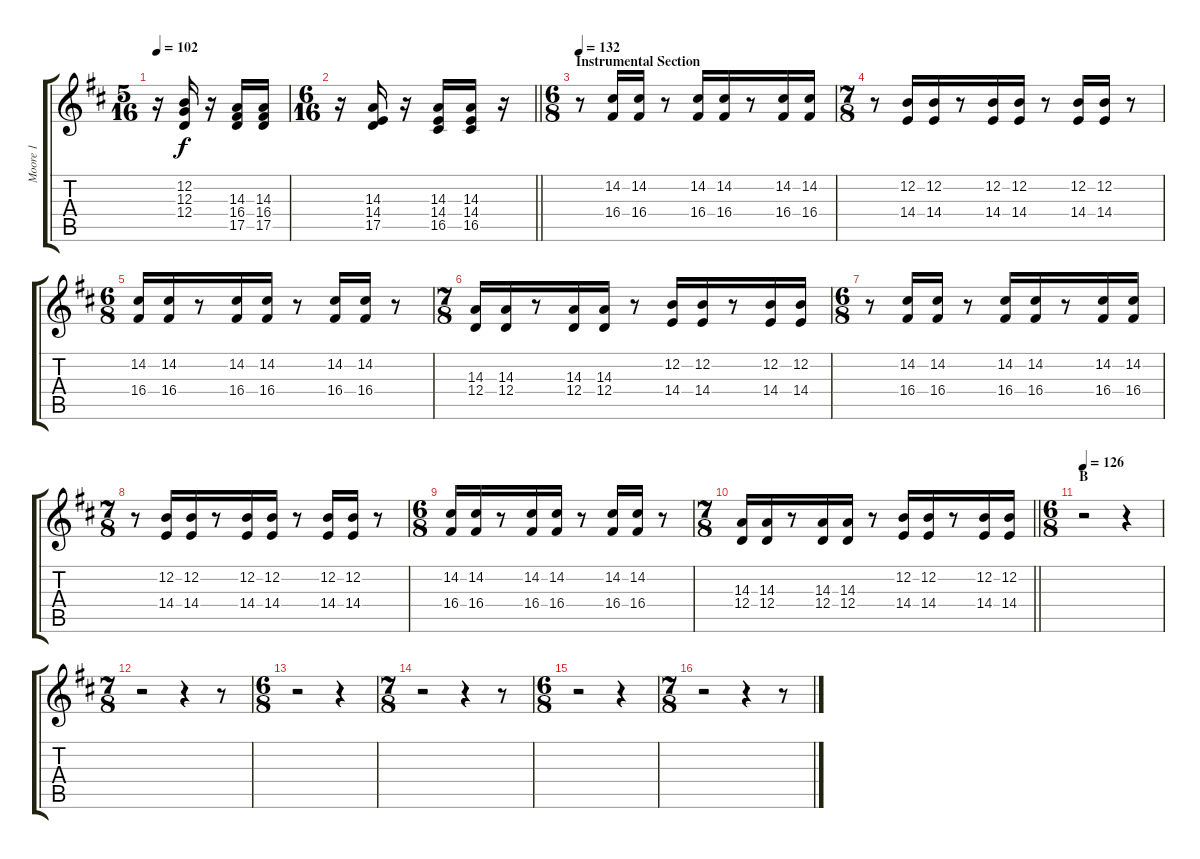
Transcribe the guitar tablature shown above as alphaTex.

\track ("Moore 1" "Moore 1") {instrument stringensemble1}
\staff {score tabs}
\tuning (E4 B3 G3 D3 A2 E2) {hide}
\ts (5 16)
\tempo 102
\clef g2
\ks bminor
r.16{dy f} (12.2 12.3 12.4).16 r.16 (14.3 16.4 17.5).16 (14.3 16.4 17.5).16 |
\ts (6 16)
\barLineRight lightlight
r.16 (14.3 14.4 17.5).16 r.16 (14.3 14.4 16.5).16 (14.3 14.4 16.5).16 r.16 |
\ts (6 8)
\section ("" "Instrumental Section")
\tempo 132
r.8 (14.2 16.4).16 (14.2 16.4).16 r.8 (14.2 16.4).16 (14.2 16.4).16 r.8 (14.2 16.4).16 (14.2 16.4).16 |
\ts (7 8)
r.8 (12.2 14.4).16 (12.2 14.4).16 r.8 (12.2 14.4).16 (12.2 14.4).16 r.8 (12.2 14.4).16 (12.2 14.4).16 r.8 |
\ts (6 8)
(14.2 16.4).16 (14.2 16.4).16 r.8 (14.2 16.4).16 (14.2 16.4).16 r.8 (14.2 16.4).16 (14.2 16.4).16 r.8 |
\ts (7 8)
(14.3 12.4).16 (14.3 12.4).16 r.8 (14.3 12.4).16 (14.3 12.4).16 r.8 (12.2 14.4).16 (12.2 14.4).16 r.8 (12.2 14.4).16 (12.2 14.4).16 |
\ts (6 8)
r.8 (14.2 16.4).16 (14.2 16.4).16 r.8 (14.2 16.4).16 (14.2 16.4).16 r.8 (14.2 16.4).16 (14.2 16.4).16 |
\ts (7 8)
r.8 (12.2 14.4).16 (12.2 14.4).16 r.8 (12.2 14.4).16 (12.2 14.4).16 r.8 (12.2 14.4).16 (12.2 14.4).16 r.8 |
\ts (6 8)
(14.2 16.4).16 (14.2 16.4).16 r.8 (14.2 16.4).16 (14.2 16.4).16 r.8 (14.2 16.4).16 (14.2 16.4).16 r.8 |
\ts (7 8)
\barLineRight lightlight
(14.3 12.4).16 (14.3 12.4).16 r.8 (14.3 12.4).16 (14.3 12.4).16 r.8 (12.2 14.4).16 (12.2 14.4).16 r.8 (12.2 14.4).16 (12.2 14.4).16 |
\ts (6 8)
\section ("" "B")
\tempo 126
r.2 r.4 |
\ts (7 8)
r.2 r.4 r.8 |
\ts (6 8)
r.2 r.4 |
\ts (7 8)
r.2 r.4 r.8 |
\ts (6 8)
r.2 r.4 |
\ts (7 8)
r.2 r.4 r.8
